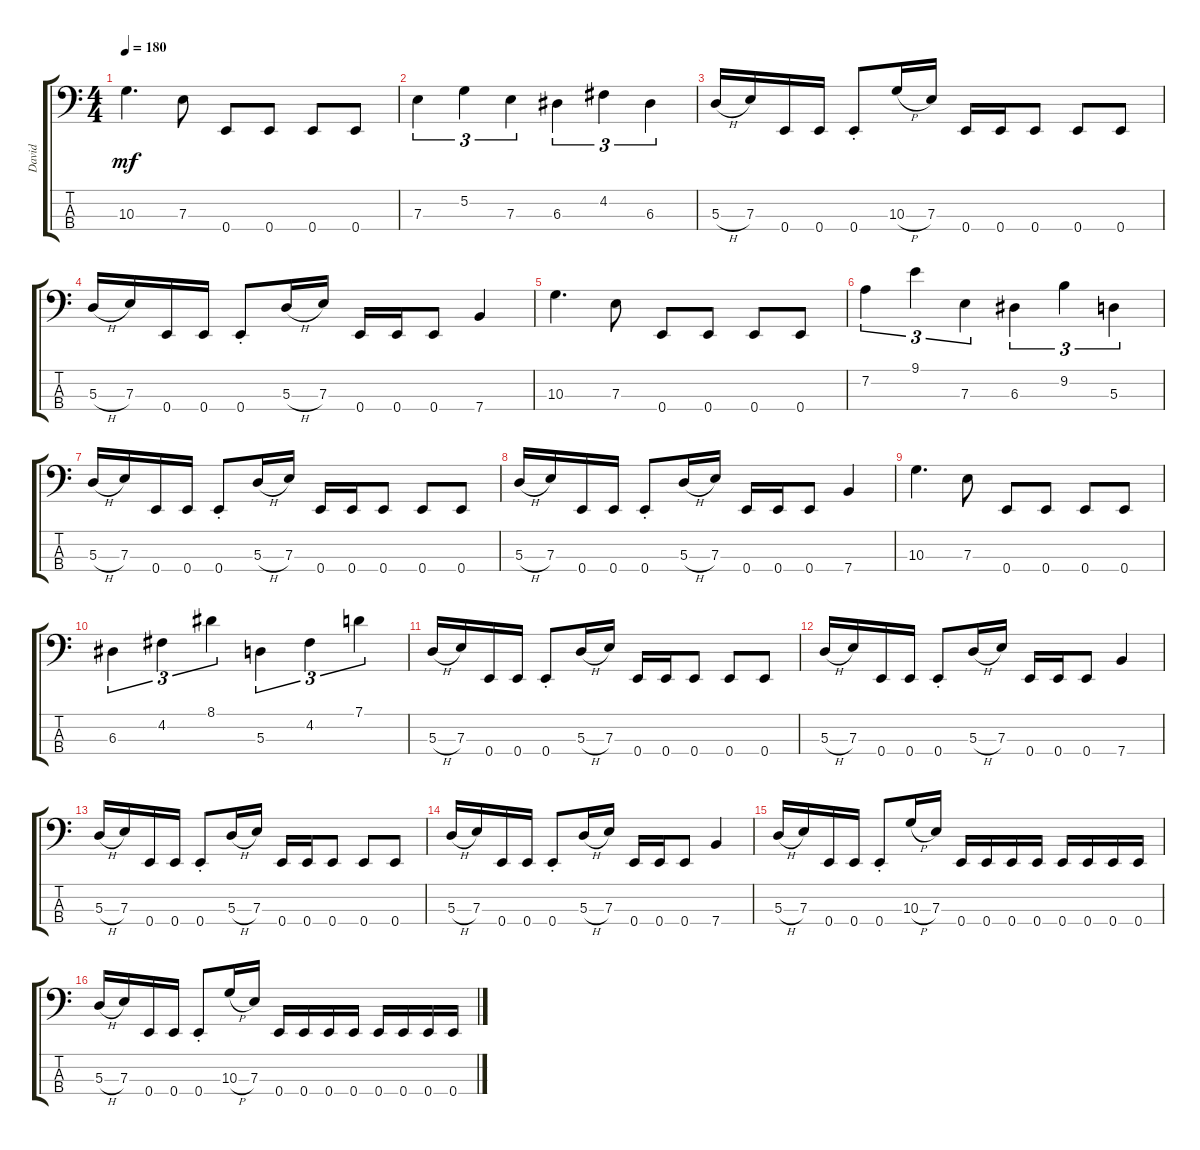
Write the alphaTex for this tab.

\track ("David" "David") {instrument electricbasspick}
\staff {score tabs}
\tuning (G2 D2 A1 E1) {hide}
\ts (4 4)
\tempo 180
\clef f4
\ks c
10.3.4{d dy mf} 7.3.8 0.4.8 0.4.8 0.4.8 0.4.8 |
7.3.4{tu (3 2)} 5.2.4{tu (3 2)} 7.3.4{tu (3 2)} 6.3.4{tu (3 2)} 4.2.4{tu (3 2)} 6.3.4{tu (3 2)} |
5.3{h}.16 7.3.16 0.4.16 0.4.16 0.4{st}.8 10.3{h}.16 7.3.16 0.4.16 0.4.16 0.4.8 0.4.8 0.4.8 |
5.3{h}.16 7.3.16 0.4.16 0.4.16 0.4{st}.8 5.3{h}.16 7.3.16 0.4.16 0.4.16 0.4.8 7.4.4 |
10.3.4{d} 7.3.8 0.4.8 0.4.8 0.4.8 0.4.8 |
7.2.4{tu (3 2)} 9.1.4{tu (3 2)} 7.3.4{tu (3 2)} 6.3.4{tu (3 2)} 9.2.4{tu (3 2)} 5.3.4{tu (3 2)} |
5.3{h}.16 7.3.16 0.4.16 0.4.16 0.4{st}.8 5.3{h}.16 7.3.16 0.4.16 0.4.16 0.4.8 0.4.8 0.4.8 |
5.3{h}.16 7.3.16 0.4.16 0.4.16 0.4{st}.8 5.3{h}.16 7.3.16 0.4.16 0.4.16 0.4.8 7.4.4 |
10.3.4{d} 7.3.8 0.4.8 0.4.8 0.4.8 0.4.8 |
6.3.4{tu (3 2)} 4.2.4{tu (3 2)} 8.1.4{tu (3 2)} 5.3.4{tu (3 2)} 4.2.4{tu (3 2)} 7.1.4{tu (3 2)} |
5.3{h}.16 7.3.16 0.4.16 0.4.16 0.4{st}.8 5.3{h}.16 7.3.16 0.4.16 0.4.16 0.4.8 0.4.8 0.4.8 |
5.3{h}.16 7.3.16 0.4.16 0.4.16 0.4{st}.8 5.3{h}.16 7.3.16 0.4.16 0.4.16 0.4.8 7.4.4 |
5.3{h}.16 7.3.16 0.4.16 0.4.16 0.4{st}.8 5.3{h}.16 7.3.16 0.4.16 0.4.16 0.4.8 0.4.8 0.4.8 |
5.3{h}.16 7.3.16 0.4.16 0.4.16 0.4{st}.8 5.3{h}.16 7.3.16 0.4.16 0.4.16 0.4.8 7.4.4 |
5.3{h}.16 7.3.16 0.4.16 0.4.16 0.4{st}.8 10.3{h}.16 7.3.16 0.4.16 0.4.16 0.4.16 0.4.16 0.4.16 0.4.16 0.4.16 0.4.16 |
5.3{h}.16 7.3.16 0.4.16 0.4.16 0.4{st}.8 10.3{h}.16 7.3.16 0.4.16 0.4.16 0.4.16 0.4.16 0.4.16 0.4.16 0.4.16 0.4.16
